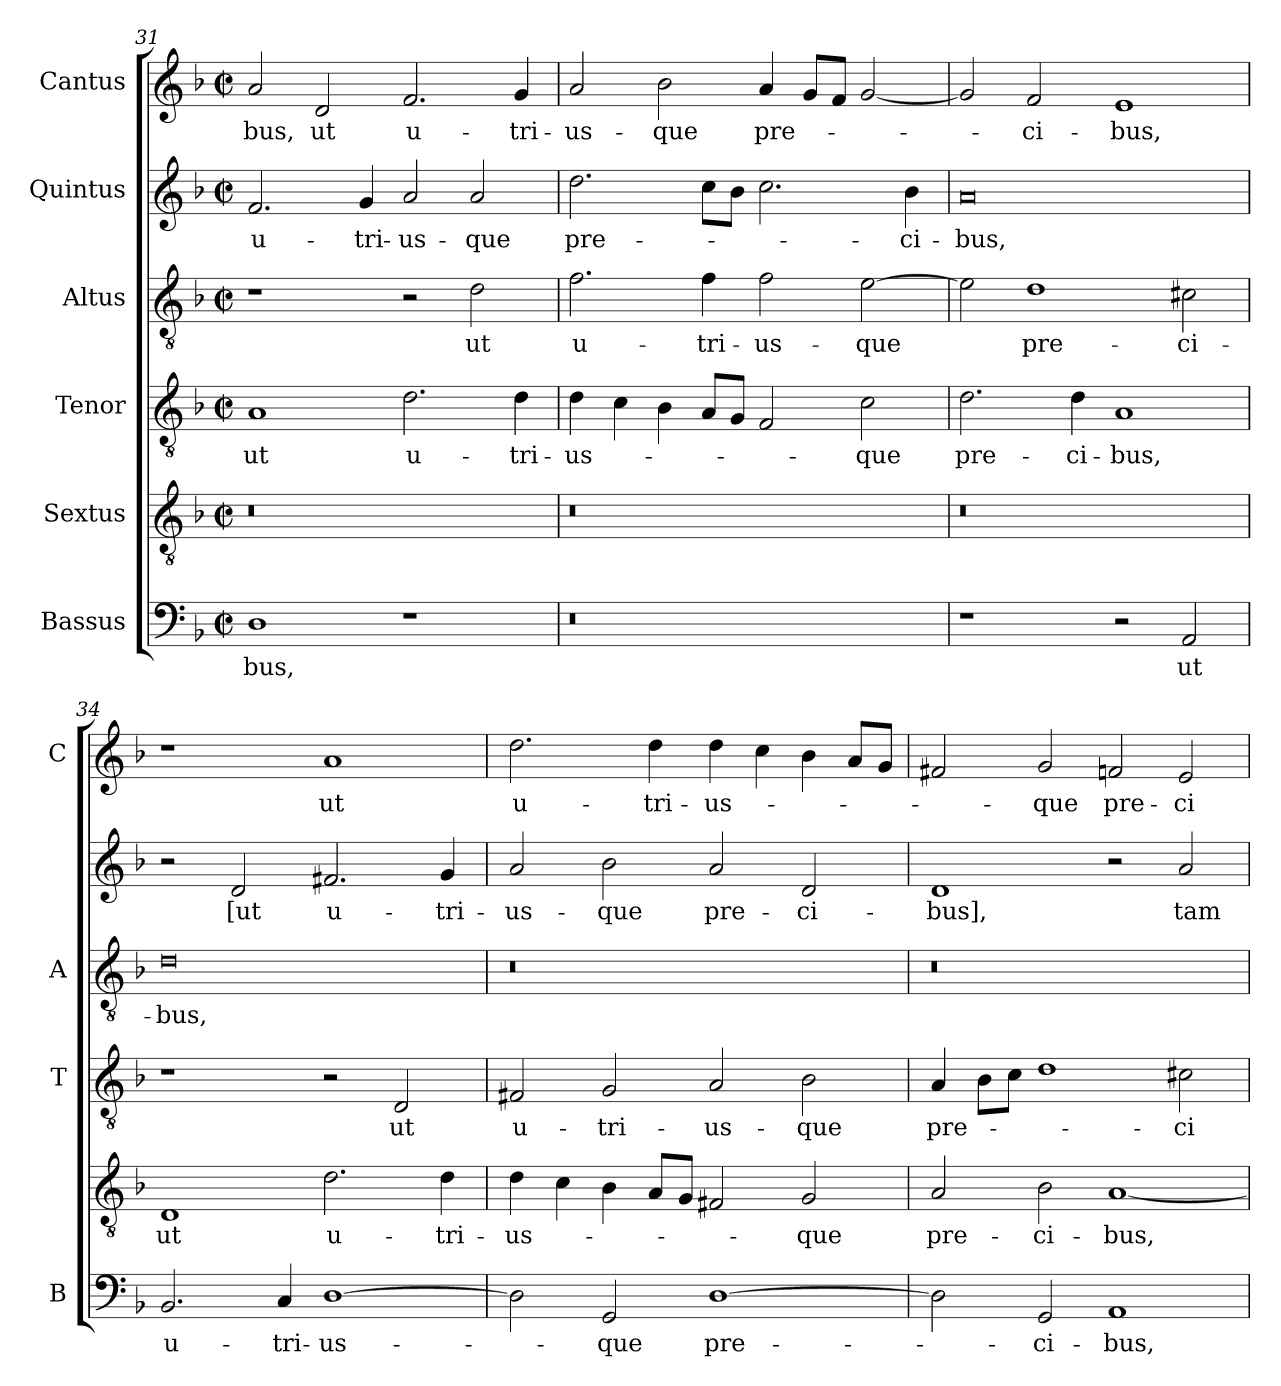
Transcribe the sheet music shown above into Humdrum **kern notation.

**kern	**text	**kern	**text	**kern	**text	**kern	**text	**kern	**text	**kern	**text
*part6	*part6	*part5	*part5	*part4	*part4	*part3	*part3	*part2	*part2	*part1	*part1
*staff6	*staff6	*staff5	*staff5	*staff4	*staff4	*staff3	*staff3	*staff2	*staff2	*staff1	*staff1
*I"Bassus	*	*I"Sextus	*	*I"Tenor	*	*I"Altus	*	*I"Quintus	*	*I"Cantus	*
*I'B	*	*	*	*I'T	*	*I'A	*	*	*	*I'C	*
*clefF4	*	*clefGv2	*	*clefGv2	*	*clefGv2	*	*clefG2	*	*clefG2	*
*k[b-]	*	*k[b-]	*	*k[b-]	*	*k[b-]	*	*k[b-]	*	*k[b-]	*
*F:	*	*F:	*	*F:	*	*F:	*	*F:	*	*F:	*
*M2/2	*	*M2/2	*	*M2/2	*	*M2/2	*	*M2/2	*	*M2/2	*
*met(c|)	*	*met(c|)	*	*met(c|)	*	*met(c|)	*	*met(c|)	*	*met(c|)	*
=31	=31	=31	=31	=31	=31	=31	=31	=31	=31	=31	=31
1D	-bus,	0r	.	1A	ut	1r	.	2.f/	u-	2a/	-bus,
.	.	.	.	.	.	.	.	.	.	2d/	ut
.	.	.	.	.	.	.	.	4g/	-tri-	.	.
1r	.	.	.	2.d\	u-	2r	.	2a/	-us-	2.f/	u-
.	.	.	.	.	.	2d\	ut	2a/	-que	.	.
.	.	.	.	4d\	-tri-	.	.	.	.	4g/	-tri-
!!LO:PB:g=z
=32	=32	=32	=32	=32	=32	=32	=32	=32	=32	=32	=32
0r	.	0r	.	4d\	-us-	2.f\	u-	2.dd\	pre-	2a/	-us-
.	.	.	.	4c\	.	.	.	.	.	.	.
.	.	.	.	4B-\	.	.	.	.	.	2b-\	-que
.	.	.	.	8A/L	.	4f\	-tri-	8cc\L	.	.	.
.	.	.	.	8G/J	.	.	.	8b-\J	.	.	.
.	.	.	.	2F/	.	2f\	-us-	2.cc\	.	4a/	pre-
.	.	.	.	.	.	.	.	.	.	8g/L	.
.	.	.	.	.	.	.	.	.	.	8f/J	.
.	.	.	.	2c\	-que	[2e\	-que	.	.	[2g/	.
.	.	.	.	.	.	.	.	4b-\	-ci-	.	.
=33	=33	=33	=33	=33	=33	=33	=33	=33	=33	=33	=33
1r	.	0r	.	2.d\	pre-	2e\]	.	0a	-bus,	2g/]	.
.	.	.	.	.	.	1d	pre-	.	.	2f/	-ci-
.	.	.	.	4d\	-ci-	.	.	.	.	.	.
2r	.	.	.	1A	-bus,	.	.	.	.	1e	-bus,
2AA/	ut	.	.	.	.	2c#X\	-ci-	.	.	.	.
=34	=34	=34	=34	=34	=34	=34	=34	=34	=34	=34	=34
2.BB-/	u-	1D	ut	1r	.	0d	-bus,	2r	.	1r	.
.	.	.	.	.	.	.	.	2d/	[ut	.	.
4C/	-tri-	.	.	.	.	.	.	.	.	.	.
[1D	-us-	2.d\	u-	2r	.	.	.	2.f#X/	u-	1a	ut
.	.	.	.	2D/	ut	.	.	.	.	.	.
.	.	4d\	-tri-	.	.	.	.	4g/	-tri-	.	.
!!LO:LB:g=z
=35	=35	=35	=35	=35	=35	=35	=35	=35	=35	=35	=35
2D\]	.	4d\	-us-	2F#X/	u-	0r	.	2a/	-us-	2.dd\	u-
.	.	4c\	.	.	.	.	.	.	.	.	.
2GG/	-que	4B-\	.	2G/	-tri-	.	.	2b-\	-que	.	.
.	.	8A/L	.	.	.	.	.	.	.	4dd\	-tri-
.	.	8G/J	.	.	.	.	.	.	.	.	.
[1D	pre-	2F#X/	.	2A/	-us-	.	.	2a/	pre-	4dd\	-us-
.	.	.	.	.	.	.	.	.	.	4cc\	.
.	.	2G/	-que	2B-\	-que	.	.	2d/	-ci-	4b-\	.
.	.	.	.	.	.	.	.	.	.	8a/L	.
.	.	.	.	.	.	.	.	.	.	8g/J	.
=36	=36	=36	=36	=36	=36	=36	=36	=36	=36	=36	=36
2D\]	.	2A/	pre-	4A/	pre-	0r	.	1d	-bus],	2f#X/	.
.	.	.	.	8B-\L	.	.	.	.	.	.	.
.	.	.	.	8c\J	.	.	.	.	.	.	.
2GG/	-ci-	2B-\	-ci-	1d	.	.	.	.	.	2g/	-que
1AA	-bus,	[1A	-bus,	.	.	.	.	2r	.	2fn/	pre-
.	.	.	.	2c#X\	-ci-	.	.	2a/	tam	2e/	-ci-
=	=	=	=	=	=	=	=	=	=	=	=
*-	*-	*-	*-	*-	*-	*-	*-	*-	*-	*-	*-
